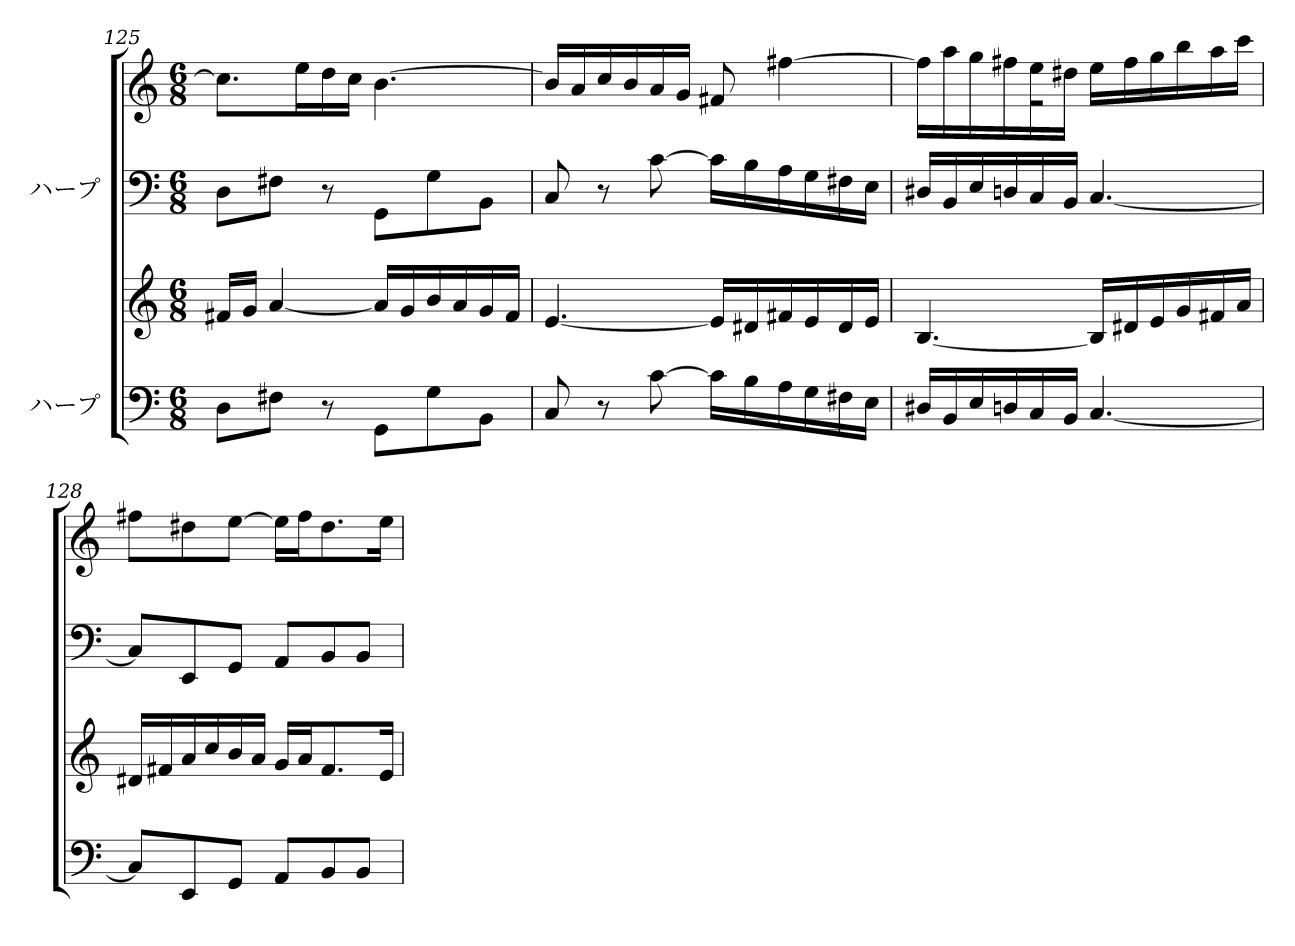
**kern	**kern	**kern	**kern
*part2	*part2	*part1	*part1
*staff4	*staff3	*staff2	*staff1
*I"ハープ	*	*I"ハープ	*
!!LO:LB:g=z
*clefF4	*clefG2	*clefF4	*clefG2
*k[]	*k[]	*k[]	*k[]
*M6/8	*M6/8	*M6/8	*M6/8
=125	=125	=125	=125
8D\L	16f#X/LL	8D\L	8.cc\L]
.	16g/JJ	.	.
8F#X\J	[4a/	8F#X\J	.
.	.	.	16ee\L
8r	.	8r	16dd\
.	.	.	16cc\JJ
8GG\L	16a/LL]	8GG\L	[4.b\
.	16g/	.	.
8G\	16b/	8G\	.
.	16a/	.	.
8BB\J	16g/	8BB\J	.
.	16f#/JJ	.	.
=126	=126	=126	=126
8C/	[4.e/	8C/	16b/LL]
.	.	.	16a/
8r	.	8r	16cc/
.	.	.	16b/
[8c\	.	[8c\	16a/
.	.	.	16g/JJ
16c\LL]	16e/LL]	16c\LL]	8f#X/
16B\	16d#X/	16B\	.
16A\	16f#X/	16A\	[4ff#X\
16G\	16e/	16G\	.
16F#X\	16d#/	16F#X\	.
16E\JJ	16e/JJ	16E\JJ	.
=127	=127	=127	=127
*	*	*	*^
16D#X/LL	[4.B/	16D#X/LL	16ff#\LL]	4ryy
16BB/	.	16BB/	16aa\	.
16E/	.	16E/	16gg\	.
16Dn/	.	16Dn/	16ff#X\	.
16C/	.	16C/	16ee\	2r
16BB/JJ	.	16BB/JJ	16dd#X\JJ	.
[4.C/	16B/LL]	[4.C/	16ee\LL	.
.	16d#X/	.	16ff#\	.
.	16e/	.	16gg\	.
.	16g/	.	16bb\	.
.	16f#X/	.	16aa\	.
.	16a/JJ	.	16ccc\JJ	.
*	*	*	*v	*v
!!LO:LB:g=z
=128	=128	=128	=128
8C/L]	16d#X/LL	8C/L]	8ff#X\L
.	16f#X/	.	.
8EE/	16a/	8EE/	8dd#X\
.	16cc/	.	.
8GG/J	16b/	8GG/J	[8ee\J
.	16a/JJ	.	.
8AA/L	16g/LL	8AA/L	16ee\LL]
.	16a/J	.	16ff#\J
8BB/	8.f#/	8BB/	8.dd#\
8BB/J	.	8BB/J	.
.	16e/Jk	.	16ee\Jk
=	=	=	=
*-	*-	*-	*-
